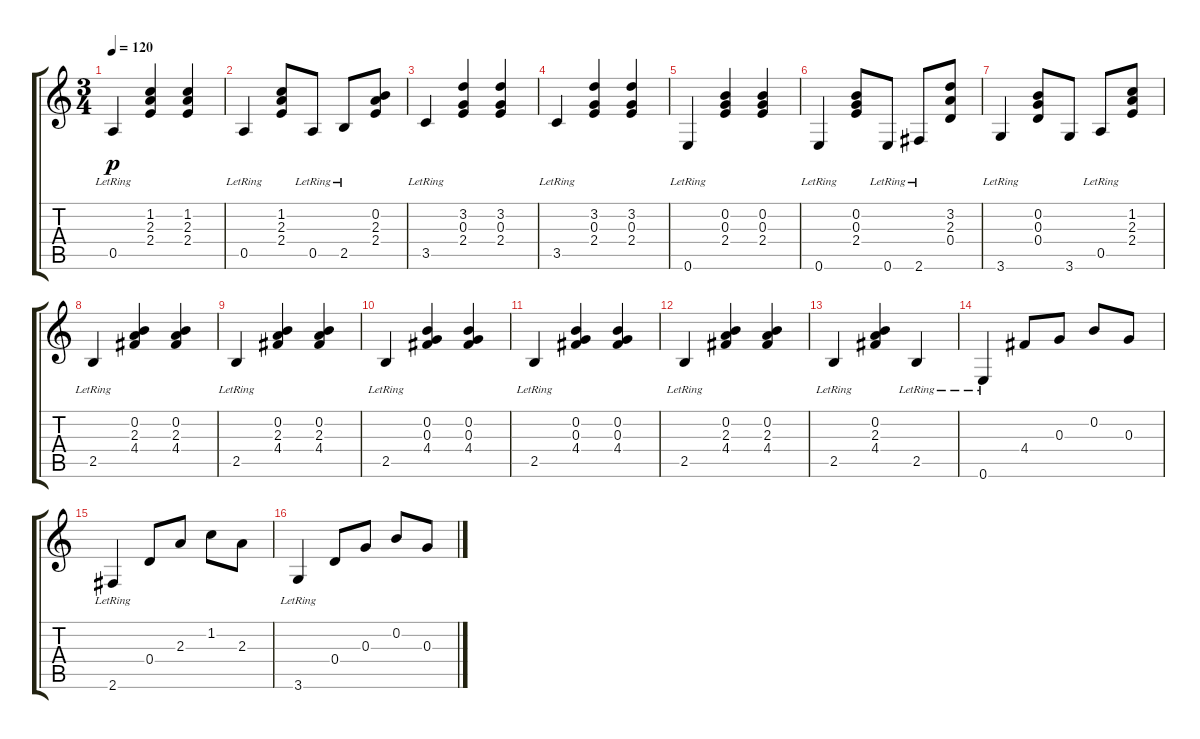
\track "" {instrument acousticguitarnylon}
\staff {score tabs}
\tuning (E4 B3 G3 D3 A2 E2) {hide}
\ts (3 4)
\tempo 120
\clef g2
\ks c
0.5{lr}.4{dy p instrument acousticguitarnylon} (1.2 2.3 2.4).4 (1.2 2.3 2.4).4 |
0.5{lr}.4 (1.2 2.3 2.4).8 0.5{lr}.8 2.5{lr}.8 (0.2 2.3 2.4).8 |
3.5{lr}.4 (3.2 0.3 2.4).4 (3.2 0.3 2.4).4 |
3.5{lr}.4 (3.2 0.3 2.4).4 (3.2 0.3 2.4).4 |
0.6{lr}.4 (0.2 0.3 2.4).4 (0.2 0.3 2.4).4 |
0.6{lr}.4 (0.2 0.3 2.4).8 0.6{lr}.8 2.6{lr}.8 (3.2 2.3 0.4).8 |
3.6{lr}.4 (0.2 0.3 0.4).8 3.6.8 0.5{lr}.8 (1.2 2.3 2.4).8 |
2.5{lr}.4 (0.2 2.3 4.4).4 (0.2 2.3 4.4).4 |
2.5{lr}.4 (0.2 2.3 4.4).4 (0.2 2.3 4.4).4 |
2.5{lr}.4 (0.2 0.3 4.4).4 (0.2 0.3 4.4).4 |
2.5{lr}.4 (0.2 0.3 4.4).4 (0.2 0.3 4.4).4 |
2.5{lr}.4 (0.2 2.3 4.4).4 (0.2 2.3 4.4).4 |
2.5{lr}.4 (0.2 2.3 4.4).4 2.5{lr}.4 |
0.6{lr}.4 4.4.8 0.3.8 0.2.8 0.3.8 |
2.6{lr}.4 0.4.8 2.3.8 1.2.8 2.3.8 |
3.6{lr}.4 0.4.8 0.3.8 0.2.8 0.3.8
